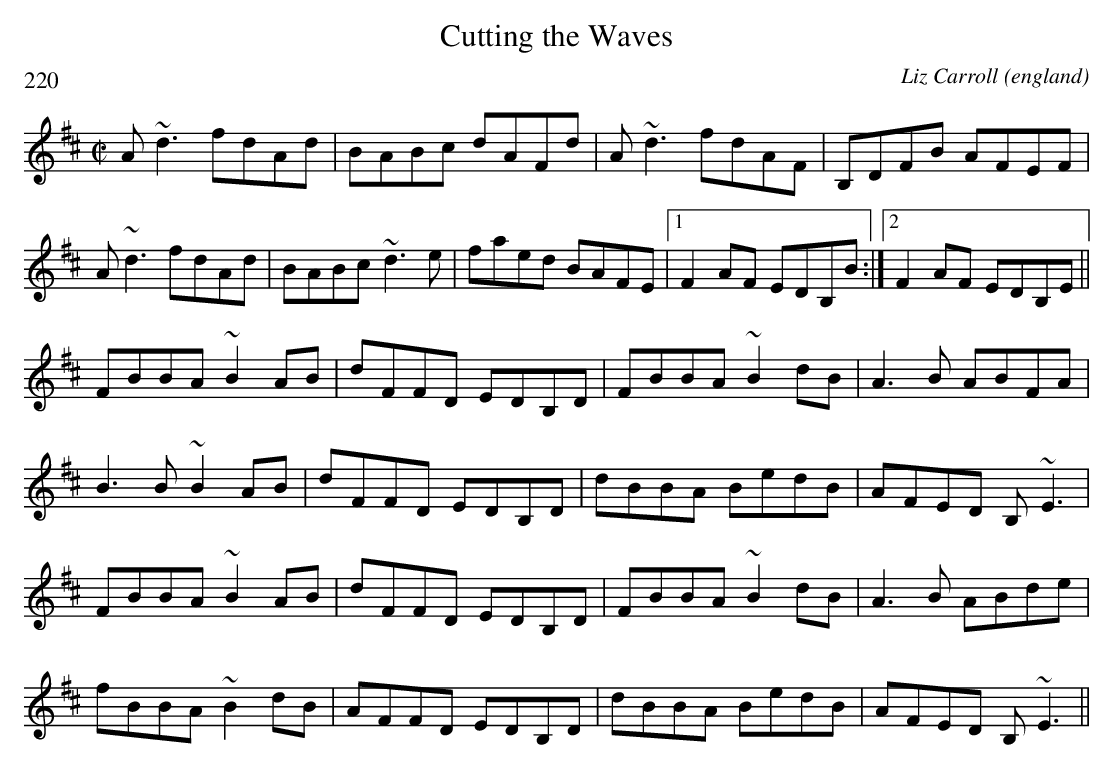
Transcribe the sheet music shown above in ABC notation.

X:1
T:Cutting the Waves
O:england
M:C|
L:1/8
C:Liz Carroll
P:220
K:D
A~d3 fdAd|BABc dAFd|A~d3 fdAF|B,DFB AFEF|
A~d3 fdAd|BABc ~d3e|faed BAFE|1F2AF EDB,B:|2F2AF EDB,E||
FBBA ~B2AB|dFFD EDB,D|FBBA ~B2dB|A3B ABFA|
B3B ~B2AB|dFFD EDB,D|dBBA BedB|AFED B,~E3|
FBBA ~B2AB|dFFD EDB,D|FBBA ~B2dB|A3B ABde|
fBBA ~B2dB|AFFD EDB,D|dBBA BedB|AFED B,~E3||
